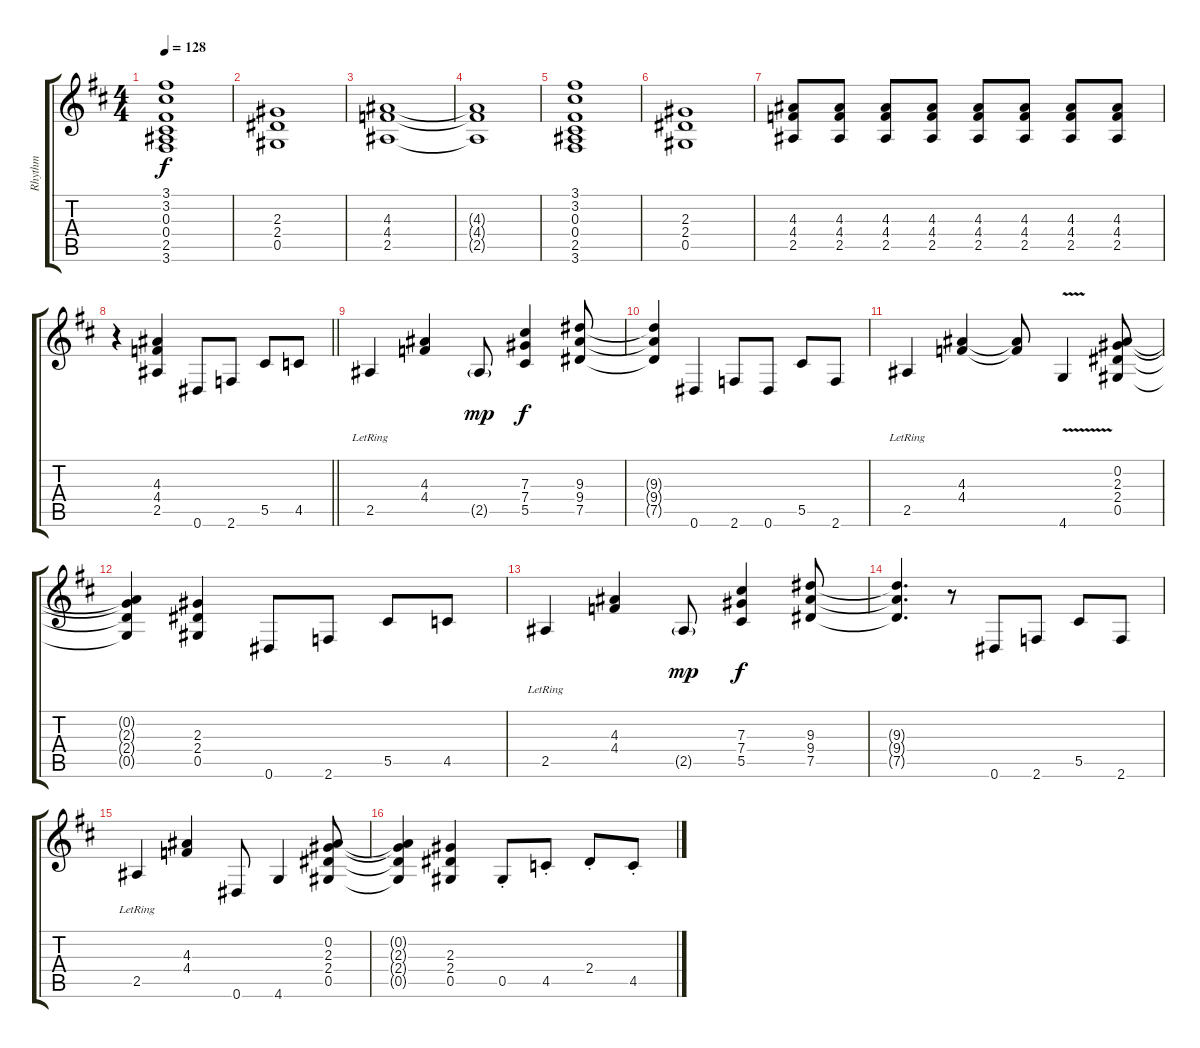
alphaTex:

\track ("Rhythm" "Rhythm") {instrument overdrivenguitar}
\staff {score tabs}
\tuning (Eb4 Bb3 Gb3 Db3 Ab2 Eb2) {hide}
\ts (4 4)
\tempo 128
\clef g2
\ks d
(3.1 3.2 0.3 0.4 2.5 3.6).1{dy f} |
(2.3 2.4 0.5).1 |
(4.3 4.4 2.5).1 |
(4.3{t} 4.4{t} 2.5{t}).1 |
(3.1 3.2 0.3 0.4 2.5 3.6).1 |
(2.3 2.4 0.5).1 |
(4.3 4.4 2.5).8 (4.3 4.4 2.5).8 (4.3 4.4 2.5).8 (4.3 4.4 2.5).8 (4.3 4.4 2.5).8 (4.3 4.4 2.5).8 (4.3 4.4 2.5).8 (4.3 4.4 2.5).8 |
\barLineRight lightlight
r.4 (4.3 4.4 2.5).4 0.6.8 2.6.8 5.5.8 4.5.8 |
2.5{lr}.4 (4.3 4.4).4 2.5{g}.8{dy mp} (7.3 7.4 5.5).4{dy f} (9.3 9.4 7.5).8 |
(9.3{t} 9.4{t} 7.5{t}).4 0.6.4 2.6.8 0.6.8 5.5.8 2.6.8 |
2.5{lr}.4 (4.3 4.4).4 (4.3{t} 4.4{t}).8 4.6{v}.4 (0.2 2.3 2.4 0.5).8 |
(0.2{t} 2.3{t} 2.4{t} 0.5{t}).4 (2.3 2.4 0.5).4 0.6.8 2.6.8 5.5.8 4.5.8 |
2.5{lr}.4 (4.3 4.4).4 2.5{g}.8{dy mp} (7.3 7.4 5.5).4{dy f} (9.3 9.4 7.5).8 |
(9.3{t} 9.4{t} 7.5{t}).4{d} r.8 0.6.8 2.6.8 5.5.8 2.6.8 |
2.5{lr}.4 (4.3 4.4).4 0.6.8 4.6.4 (0.2 2.3 2.4 0.5).8 |
(0.2{t} 2.3{t} 2.4{t} 0.5{t}).4 (2.3 2.4 0.5).4 0.5{st}.8 4.5{st}.8 2.4{st}.8 4.5{st}.8
